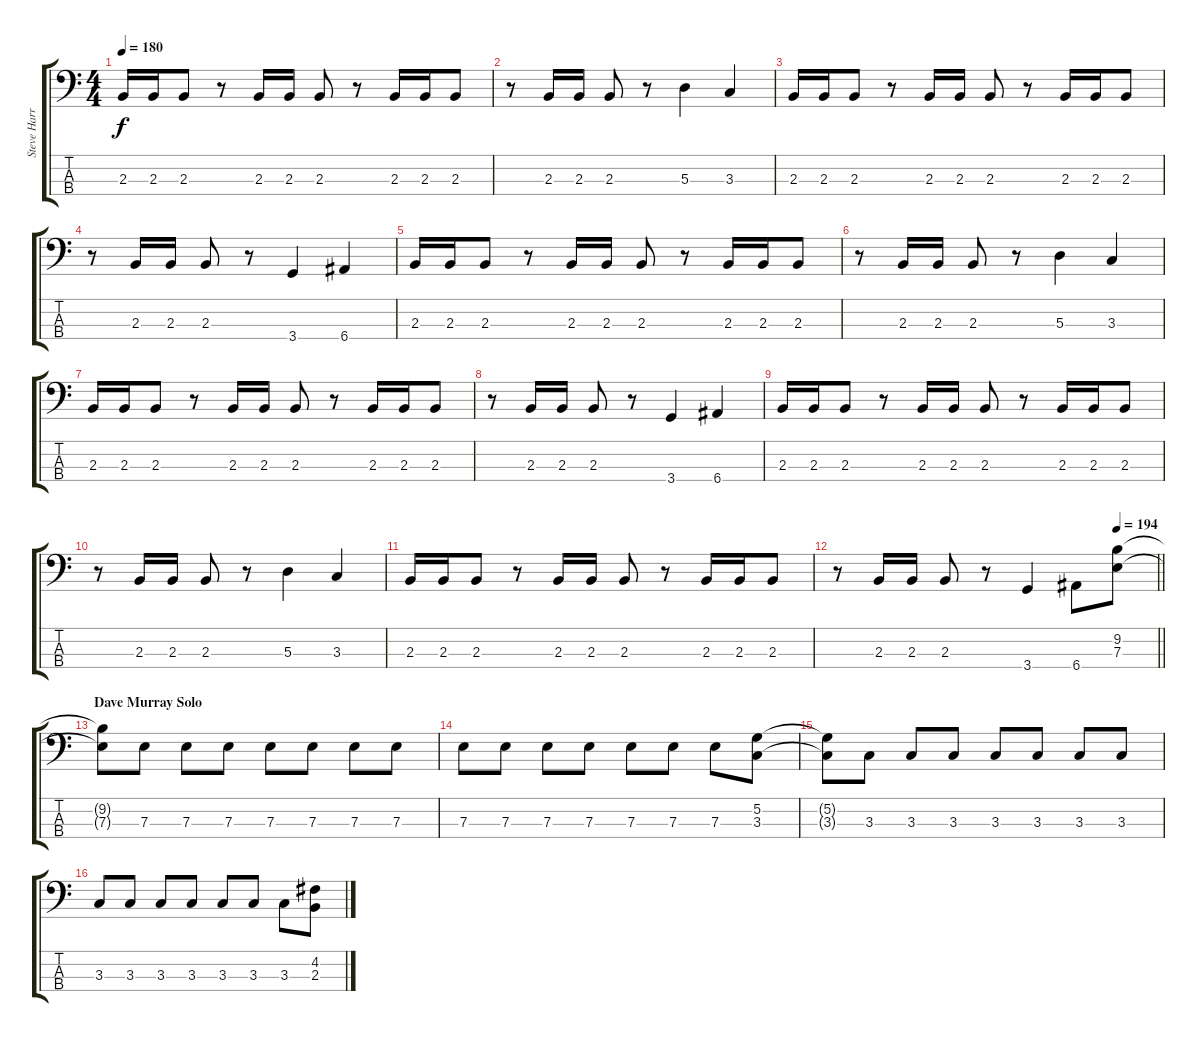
\track ("Steve Harris" "Steve Harr") {instrument electricbassfinger}
\staff {score tabs}
\tuning (G2 D2 A1 E1) {hide}
\ts (4 4)
\tempo 180
\clef f4
\ks c
2.3.16{dy f} 2.3.16 2.3.8 r.8 2.3.16 2.3.16 2.3.8 r.8 2.3.16 2.3.16 2.3.8 |
r.8 2.3.16 2.3.16 2.3.8 r.8 5.3.4 3.3.4 |
2.3.16 2.3.16 2.3.8 r.8 2.3.16 2.3.16 2.3.8 r.8 2.3.16 2.3.16 2.3.8 |
r.8 2.3.16 2.3.16 2.3.8 r.8 3.4.4 6.4.4 |
2.3.16 2.3.16 2.3.8 r.8 2.3.16 2.3.16 2.3.8 r.8 2.3.16 2.3.16 2.3.8 |
r.8 2.3.16 2.3.16 2.3.8 r.8 5.3.4 3.3.4 |
2.3.16 2.3.16 2.3.8 r.8 2.3.16 2.3.16 2.3.8 r.8 2.3.16 2.3.16 2.3.8 |
r.8 2.3.16 2.3.16 2.3.8 r.8 3.4.4 6.4.4 |
2.3.16 2.3.16 2.3.8 r.8 2.3.16 2.3.16 2.3.8 r.8 2.3.16 2.3.16 2.3.8 |
r.8 2.3.16 2.3.16 2.3.8 r.8 5.3.4 3.3.4 |
2.3.16 2.3.16 2.3.8 r.8 2.3.16 2.3.16 2.3.8 r.8 2.3.16 2.3.16 2.3.8 |
\tempo (194 0.875)
\barLineRight lightlight
r.8 2.3.16 2.3.16 2.3.8 r.8 3.4.4 6.4.8 (9.2 7.3).8 |
\section ("" "Dave Murray Solo")
(9.2{t} 7.3{t}).8 7.3.8 7.3.8 7.3.8 7.3.8 7.3.8 7.3.8 7.3.8 |
7.3.8 7.3.8 7.3.8 7.3.8 7.3.8 7.3.8 7.3.8 (5.2 3.3).8 |
(5.2{t} 3.3{t}).8 3.3.8 3.3.8 3.3.8 3.3.8 3.3.8 3.3.8 3.3.8 |
3.3.8 3.3.8 3.3.8 3.3.8 3.3.8 3.3.8 3.3.8 (4.2 2.3).8
